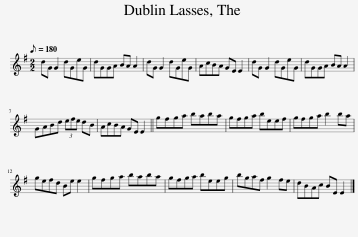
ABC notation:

X:1
L:1/8
Q:1/8=180
M:2/2
I:linebreak $
K:G
V:1 treble
V:1
 dG G2 dGeG | dGGA BA A2 | dG G2 dGeG | AcBA GE E2 | dG G2 dGeG | %5
 dGGA BA A2 |$ GABd (3efe dB | AcBA GE E2 || gfga baba | gfga beef | %10
 gfga b2 ba |$ gefd Be e2 | gfga baba | gfga beeg | bgaf g2 fe | %15
 dBAc BE E2 |] %16
